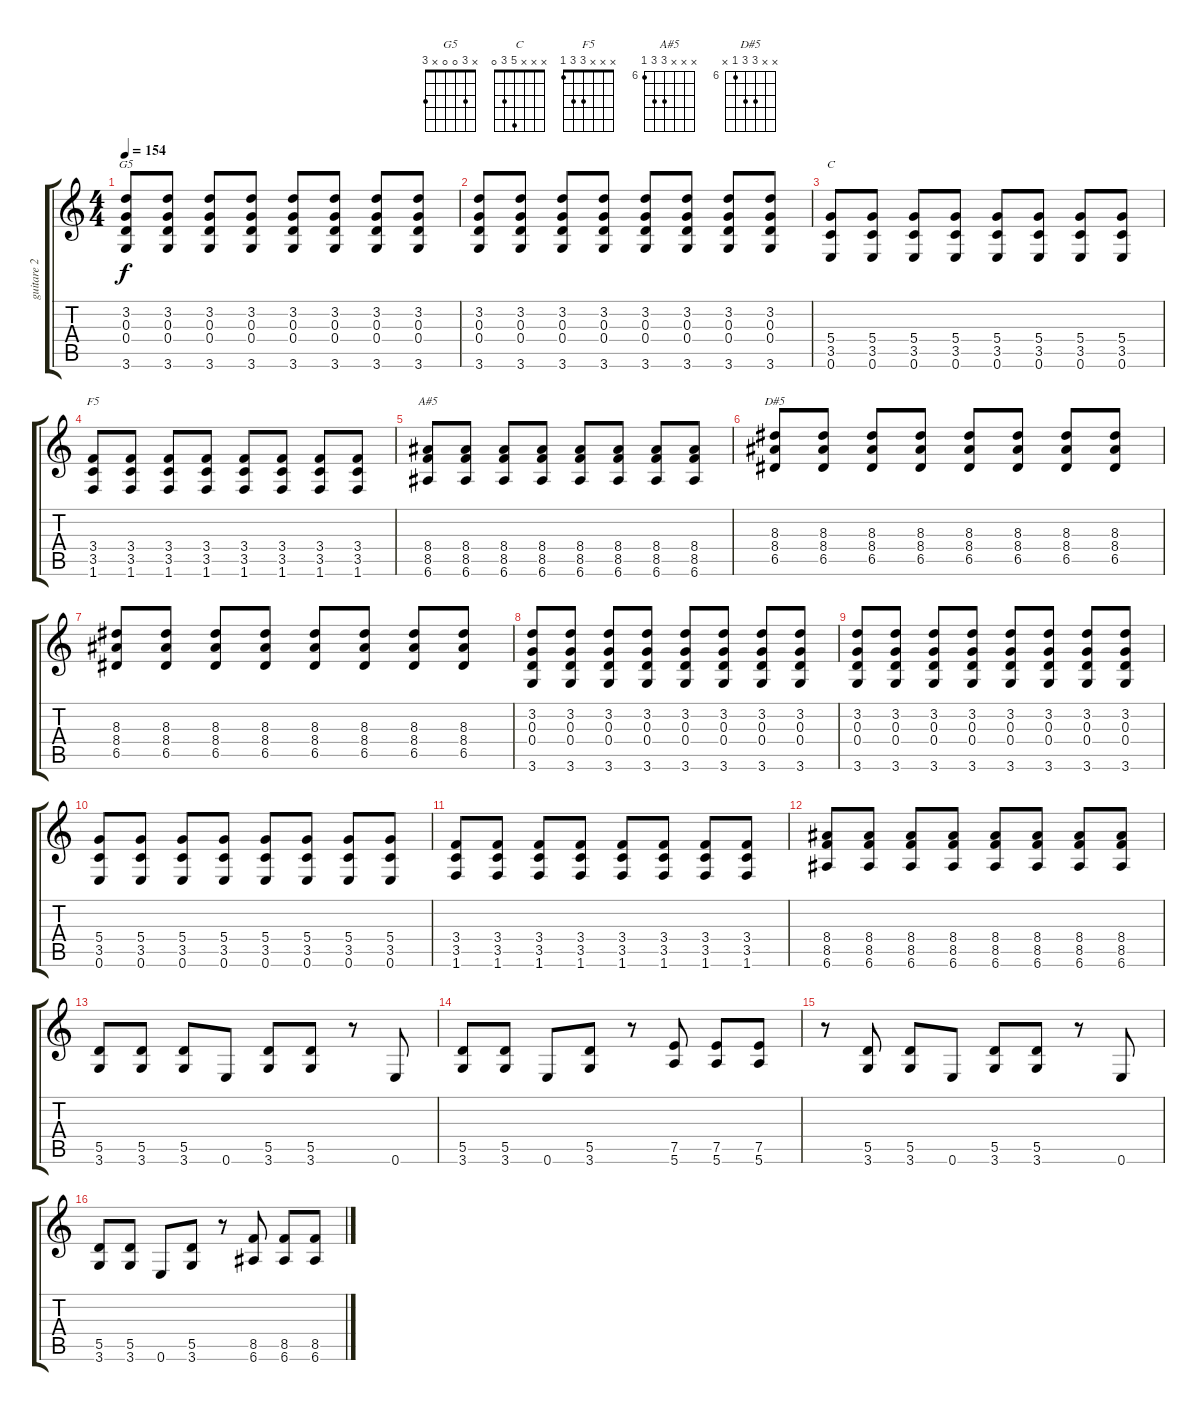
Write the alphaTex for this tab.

\track ("guitare 2" "guitare 2") {instrument overdrivenguitar}
\staff {score tabs}
\tuning (E4 B3 G3 D3 A2 E2) {hide}
\chord ("G5" x 3 0 0 x 3)
\chord ("C" x x x 5 3 0)
\chord ("F5" x x x 3 3 1)
\chord ("A#5" x x x 8 8 6) {firstfret 6}
\chord ("D#5" x x 8 8 6 x) {firstfret 6}
\ts (4 4)
\tempo 154
\clef g2
\ks c
(3.2 0.3 0.4 3.6).8{ch "G5" dy f} (3.2 0.3 0.4 3.6).8 (3.2 0.3 0.4 3.6).8 (3.2 0.3 0.4 3.6).8 (3.2 0.3 0.4 3.6).8 (3.2 0.3 0.4 3.6).8 (3.2 0.3 0.4 3.6).8 (3.2 0.3 0.4 3.6).8 |
(3.2 0.3 0.4 3.6).8 (3.2 0.3 0.4 3.6).8 (3.2 0.3 0.4 3.6).8 (3.2 0.3 0.4 3.6).8 (3.2 0.3 0.4 3.6).8 (3.2 0.3 0.4 3.6).8 (3.2 0.3 0.4 3.6).8 (3.2 0.3 0.4 3.6).8 |
(5.4 3.5 0.6).8{ch "C"} (5.4 3.5 0.6).8 (5.4 3.5 0.6).8 (5.4 3.5 0.6).8 (5.4 3.5 0.6).8 (5.4 3.5 0.6).8 (5.4 3.5 0.6).8 (5.4 3.5 0.6).8 |
(3.4 3.5 1.6).8{ch "F5"} (3.4 3.5 1.6).8 (3.4 3.5 1.6).8 (3.4 3.5 1.6).8 (3.4 3.5 1.6).8 (3.4 3.5 1.6).8 (3.4 3.5 1.6).8 (3.4 3.5 1.6).8 |
(8.4 8.5 6.6).8{ch "A#5"} (8.4 8.5 6.6).8 (8.4 8.5 6.6).8 (8.4 8.5 6.6).8 (8.4 8.5 6.6).8 (8.4 8.5 6.6).8 (8.4 8.5 6.6).8 (8.4 8.5 6.6).8 |
(8.3 8.4 6.5).8{ch "D#5" instrument overdrivenguitar} (8.3 8.4 6.5).8 (8.3 8.4 6.5).8 (8.3 8.4 6.5).8 (8.3 8.4 6.5).8 (8.3 8.4 6.5).8 (8.3 8.4 6.5).8 (8.3 8.4 6.5).8 |
(8.3 8.4 6.5).8 (8.3 8.4 6.5).8 (8.3 8.4 6.5).8 (8.3 8.4 6.5).8 (8.3 8.4 6.5).8 (8.3 8.4 6.5).8 (8.3 8.4 6.5).8 (8.3 8.4 6.5).8 |
(3.2 0.3 0.4 3.6).8 (3.2 0.3 0.4 3.6).8 (3.2 0.3 0.4 3.6).8 (3.2 0.3 0.4 3.6).8 (3.2 0.3 0.4 3.6).8 (3.2 0.3 0.4 3.6).8 (3.2 0.3 0.4 3.6).8 (3.2 0.3 0.4 3.6).8 |
(3.2 0.3 0.4 3.6).8 (3.2 0.3 0.4 3.6).8 (3.2 0.3 0.4 3.6).8 (3.2 0.3 0.4 3.6).8 (3.2 0.3 0.4 3.6).8 (3.2 0.3 0.4 3.6).8 (3.2 0.3 0.4 3.6).8 (3.2 0.3 0.4 3.6).8 |
(5.4 3.5 0.6).8 (5.4 3.5 0.6).8 (5.4 3.5 0.6).8 (5.4 3.5 0.6).8 (5.4 3.5 0.6).8 (5.4 3.5 0.6).8 (5.4 3.5 0.6).8 (5.4 3.5 0.6).8 |
(3.4 3.5 1.6).8 (3.4 3.5 1.6).8 (3.4 3.5 1.6).8 (3.4 3.5 1.6).8 (3.4 3.5 1.6).8 (3.4 3.5 1.6).8 (3.4 3.5 1.6).8 (3.4 3.5 1.6).8 |
(8.4 8.5 6.6).8 (8.4 8.5 6.6).8 (8.4 8.5 6.6).8 (8.4 8.5 6.6).8 (8.4 8.5 6.6).8 (8.4 8.5 6.6).8 (8.4 8.5 6.6).8 (8.4 8.5 6.6).8 |
(5.5 3.6).8 (5.5 3.6).8 (5.5 3.6).8 0.6.8 (5.5 3.6).8 (5.5 3.6).8 r.8 0.6.8 |
(5.5 3.6).8 (5.5 3.6).8 0.6.8 (5.5 3.6).8 r.8 (7.5 5.6).8 (7.5 5.6).8 (7.5 5.6).8 |
r.8 (5.5 3.6).8 (5.5 3.6).8 0.6.8 (5.5 3.6).8 (5.5 3.6).8 r.8 0.6.8 |
(5.5 3.6).8 (5.5 3.6).8 0.6.8 (5.5 3.6).8 r.8 (8.5 6.6).8 (8.5 6.6).8 (8.5 6.6).8
